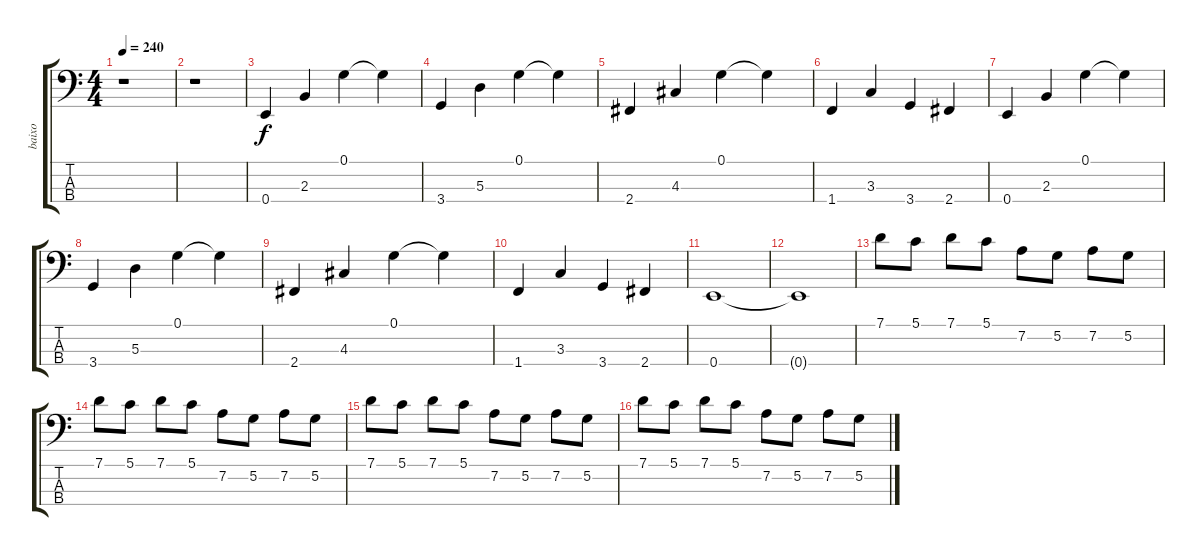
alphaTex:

\track ("baixo" "baixo") {instrument electricbassfinger}
\staff {score tabs}
\tuning (G2 D2 A1 E1) {hide}
\ts (4 4)
\tempo 240
\clef f4
\ks c
r.1{dy f} |
r.1 |
0.4.4 2.3.4 0.1.4 0.1{t}.4 |
3.4.4 5.3.4 0.1.4 0.1{t}.4 |
2.4.4 4.3.4 0.1.4 0.1{t}.4 |
1.4.4 3.3.4 3.4.4 2.4.4 |
0.4.4 2.3.4 0.1.4 0.1{t}.4 |
3.4.4 5.3.4 0.1.4 0.1{t}.4 |
2.4.4 4.3.4 0.1.4 0.1{t}.4 |
1.4.4 3.3.4 3.4.4 2.4.4 |
0.4.1 |
0.4{t}.1 |
7.1.8 5.1.8 7.1.8 5.1.8 7.2.8 5.2.8 7.2.8 5.2.8 |
7.1.8 5.1.8 7.1.8 5.1.8 7.2.8 5.2.8 7.2.8 5.2.8 |
7.1.8 5.1.8 7.1.8 5.1.8 7.2.8 5.2.8 7.2.8 5.2.8 |
7.1.8 5.1.8 7.1.8 5.1.8 7.2.8 5.2.8 7.2.8 5.2.8
